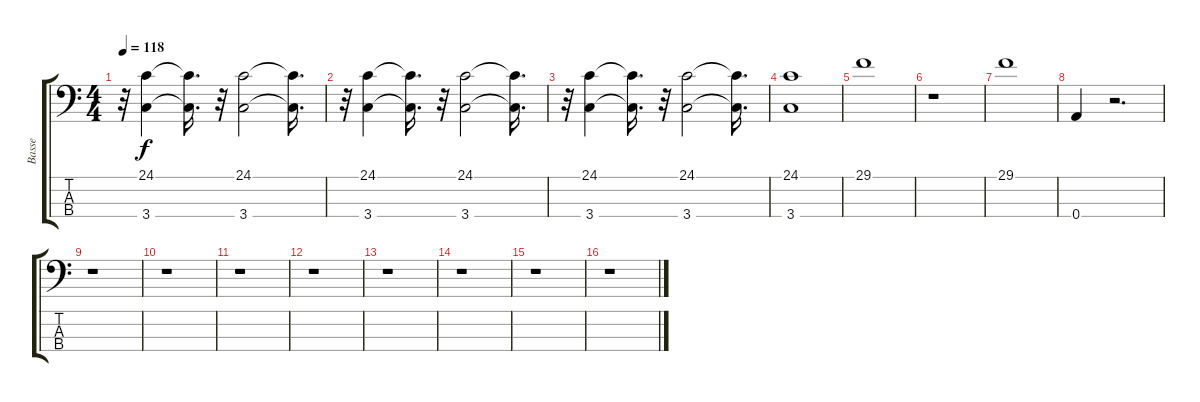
\track ("Basse" "Basse") {instrument contrabass}
\staff {score tabs}
\tuning (C-1 G2 D2 A1) {hide}
\ts (4 4)
\tempo 118
\clef f4
\ks c
r.32{dy f} (24.1 3.4).4 (24.1{t} 3.4{t}).16{d} r.32 (24.1 3.4).2 (24.1{t} 3.4{t}).16{d} |
r.32 (24.1 3.4).4 (24.1{t} 3.4{t}).16{d} r.32 (24.1 3.4).2 (24.1{t} 3.4{t}).16{d} |
r.32 (24.1 3.4).4 (24.1{t} 3.4{t}).16{d} r.32 (24.1 3.4).2 (24.1{t} 3.4{t}).16{d} |
(24.1 3.4).1 |
29.1.1 |
r.1 |
29.1.1 |
0.4.4 r.2{d} |
r.1 |
r.1 |
r.1 |
r.1 |
r.1 |
r.1 |
r.1 |
r.1
